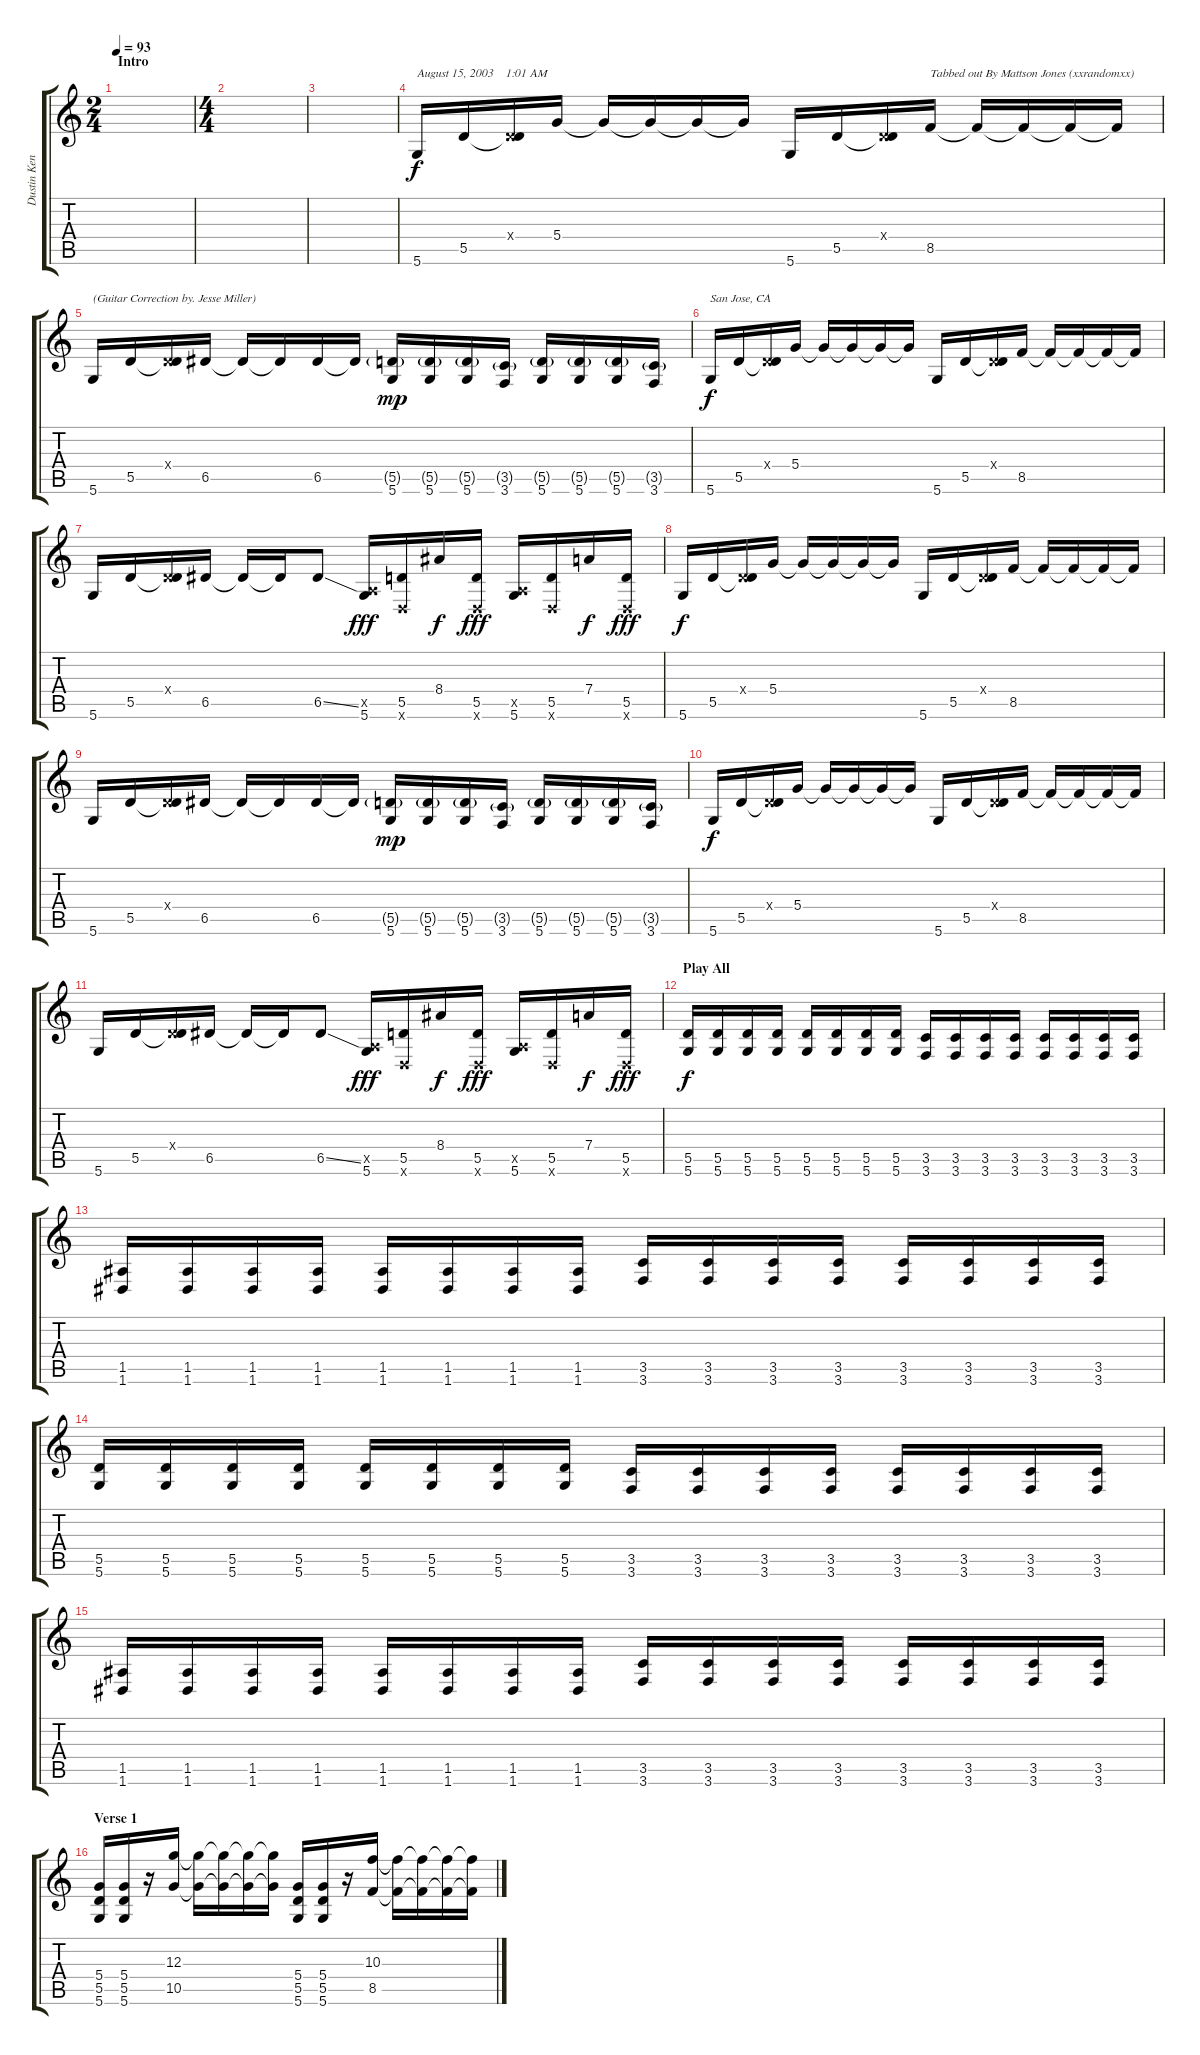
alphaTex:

\track ("Dustin Kensrue" "Dustin Ken") {instrument distortionguitar}
\staff {score tabs}
\tuning (E4 B3 G3 D3 A2 D2) {hide}
\ts (2 4)
\section ("" "Intro")
\tempo 93
\clef g2
\ks c
|
\ts (4 4)
|
|
5.6.16{txt "August 15, 2003    1:01 AM"} 5.5.16 (0.4{x} 5.5{t}).16 5.4.16 5.4{t}.16 5.4{t}.16 5.4{t}.16 5.4{t}.16 5.6.16 5.5.16 (0.4{x} 5.5{t}).16 8.5.16{txt "Tabbed out By Mattson Jones (xxrandomxx)"} 8.5{t}.16 8.5{t}.16 8.5{t}.16 8.5{t}.16 |
5.6.16{txt "(Guitar Correction by. Jesse Miller)"} 5.5.16 (0.4{x} 5.5{t}).16 6.5.16 6.5{t}.16 6.5{t}.16 6.5.16 6.5{t}.16 (5.5{g} 5.6).16{dy mp volume 13} (5.5{g} 5.6).16 (5.5{g} 5.6).16 (3.5{g} 3.6).16 (5.5{g} 5.6).16 (5.5{g} 5.6).16 (5.5{g} 5.6).16 (3.5{g} 3.6).16 |
5.6.16{txt "San Jose, CA" dy f volume 16} 5.5.16 (0.4{x} 5.5{t}).16 5.4.16 5.4{t}.16 5.4{t}.16 5.4{t}.16 5.4{t}.16 5.6.16 5.5.16 (0.4{x} 5.5{t}).16 8.5.16 8.5{t}.16 8.5{t}.16 8.5{t}.16 8.5{t}.16 |
5.6.16 5.5.16 (0.4{x} 5.5{t}).16 6.5.16 6.5{t}.16 6.5{t}.16 6.5{ss}.8 (0.5{x} 5.6).16{dy fff} (5.5 0.6{x}).16 8.4.16{dy f} (5.5 0.6{x}).16{dy fff} (0.5{x} 5.6).16 (5.5 0.6{x}).16 7.4.16{dy f} (5.5 0.6{x}).16{dy fff} |
5.6.16{dy f} 5.5.16 (0.4{x} 5.5{t}).16 5.4.16 5.4{t}.16 5.4{t}.16 5.4{t}.16 5.4{t}.16 5.6.16 5.5.16 (0.4{x} 5.5{t}).16 8.5.16 8.5{t}.16 8.5{t}.16 8.5{t}.16 8.5{t}.16 |
5.6.16 5.5.16 (0.4{x} 5.5{t}).16 6.5.16 6.5{t}.16 6.5{t}.16 6.5.16 6.5{t}.16 (5.5{g} 5.6).16{dy mp volume 13} (5.5{g} 5.6).16 (5.5{g} 5.6).16 (3.5{g} 3.6).16 (5.5{g} 5.6).16 (5.5{g} 5.6).16 (5.5{g} 5.6).16 (3.5{g} 3.6).16 |
5.6.16{dy f volume 16} 5.5.16 (0.4{x} 5.5{t}).16 5.4.16 5.4{t}.16 5.4{t}.16 5.4{t}.16 5.4{t}.16 5.6.16 5.5.16 (0.4{x} 5.5{t}).16 8.5.16 8.5{t}.16 8.5{t}.16 8.5{t}.16 8.5{t}.16 |
5.6.16 5.5.16 (0.4{x} 5.5{t}).16 6.5.16 6.5{t}.16 6.5{t}.16 6.5{ss}.8 (0.5{x} 5.6).16{dy fff} (5.5 0.6{x}).16 8.4.16{dy f} (5.5 0.6{x}).16{dy fff} (0.5{x} 5.6).16 (5.5 0.6{x}).16 7.4.16{dy f} (5.5 0.6{x}).16{dy fff} |
\section ("" "Play All")
(5.5 5.6).16{dy f} (5.5 5.6).16 (5.5 5.6).16 (5.5 5.6).16 (5.5 5.6).16 (5.5 5.6).16 (5.5 5.6).16 (5.5 5.6).16 (3.5 3.6).16 (3.5 3.6).16 (3.5 3.6).16 (3.5 3.6).16 (3.5 3.6).16 (3.5 3.6).16 (3.5 3.6).16 (3.5 3.6).16 |
(1.5 1.6).16 (1.5 1.6).16 (1.5 1.6).16 (1.5 1.6).16 (1.5 1.6).16 (1.5 1.6).16 (1.5 1.6).16 (1.5 1.6).16 (3.5 3.6).16 (3.5 3.6).16 (3.5 3.6).16 (3.5 3.6).16 (3.5 3.6).16 (3.5 3.6).16 (3.5 3.6).16 (3.5 3.6).16 |
(5.5 5.6).16 (5.5 5.6).16 (5.5 5.6).16 (5.5 5.6).16 (5.5 5.6).16 (5.5 5.6).16 (5.5 5.6).16 (5.5 5.6).16 (3.5 3.6).16 (3.5 3.6).16 (3.5 3.6).16 (3.5 3.6).16 (3.5 3.6).16 (3.5 3.6).16 (3.5 3.6).16 (3.5 3.6).16 |
(1.5 1.6).16 (1.5 1.6).16 (1.5 1.6).16 (1.5 1.6).16 (1.5 1.6).16 (1.5 1.6).16 (1.5 1.6).16 (1.5 1.6).16 (3.5 3.6).16 (3.5 3.6).16 (3.5 3.6).16 (3.5 3.6).16 (3.5 3.6).16 (3.5 3.6).16 (3.5 3.6).16 (3.5 3.6).16 |
\section ("" "Verse 1")
(5.4 5.5 5.6).16 (5.4 5.5 5.6).16 r.16 (12.3 10.5).16 (12.3{t} 10.5{t}).16 (12.3{t} 10.5{t}).16 (12.3{t} 10.5{t}).16 (12.3{t} 10.5{t}).16 (5.4 5.5 5.6).16 (5.4 5.5 5.6).16 r.16 (10.3 8.5).16 (10.3{t} 8.5{t}).16 (10.3{t} 8.5{t}).16 (10.3{t} 8.5{t}).16 (10.3{t} 8.5{t}).16
